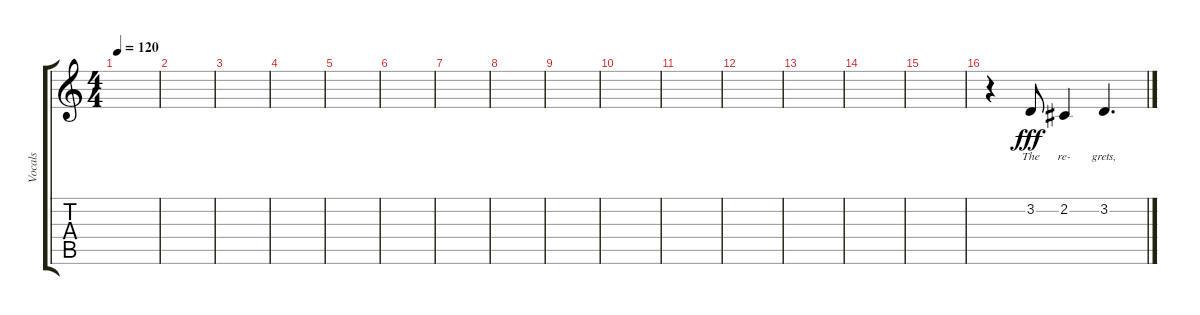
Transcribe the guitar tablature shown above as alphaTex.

\track ("Vocals" "Vocals") {instrument cello}
\staff {score tabs}
\tuning (E4 B3 G3 D3 A2 E2) {hide}
\ts (4 4)
\tempo 120
\clef g2
\ks c
|
|
|
|
|
|
|
|
|
|
|
|
|
|
|
r.4 3.2.8{lyrics (0 "The") lyrics (1 "") lyrics (2 "") lyrics (3 "") lyrics (4 "") dy fff} 2.2.4{lyrics (0 "re-") lyrics (1 "") lyrics (2 "") lyrics (3 "") lyrics (4 "")} 3.2.4{d lyrics (0 "grets,") lyrics (1 "") lyrics (2 "") lyrics (3 "") lyrics (4 "")}
